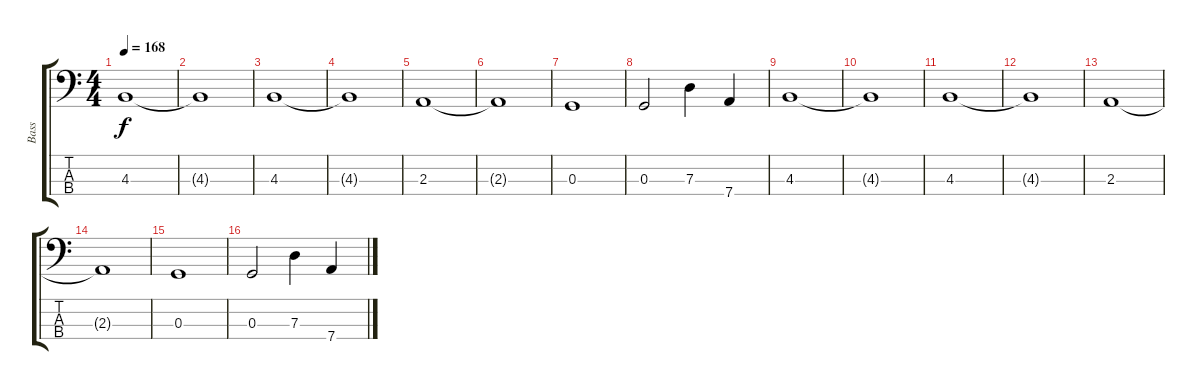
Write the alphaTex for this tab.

\track ("Bass" "Bass") {instrument electricbasspick}
\staff {score tabs}
\tuning (F2 C2 G1 D1) {hide}
\ts (4 4)
\tempo 168
\clef f4
\ks c
4.3.1{dy f instrument electricbasspick} |
4.3{t}.1 |
4.3.1 |
4.3{t}.1 |
2.3.1 |
2.3{t}.1 |
0.3.1 |
0.3.2 7.3.4 7.4.4 |
4.3.1 |
4.3{t}.1 |
4.3.1 |
4.3{t}.1 |
2.3.1 |
2.3{t}.1 |
0.3.1 |
0.3.2 7.3.4 7.4.4
